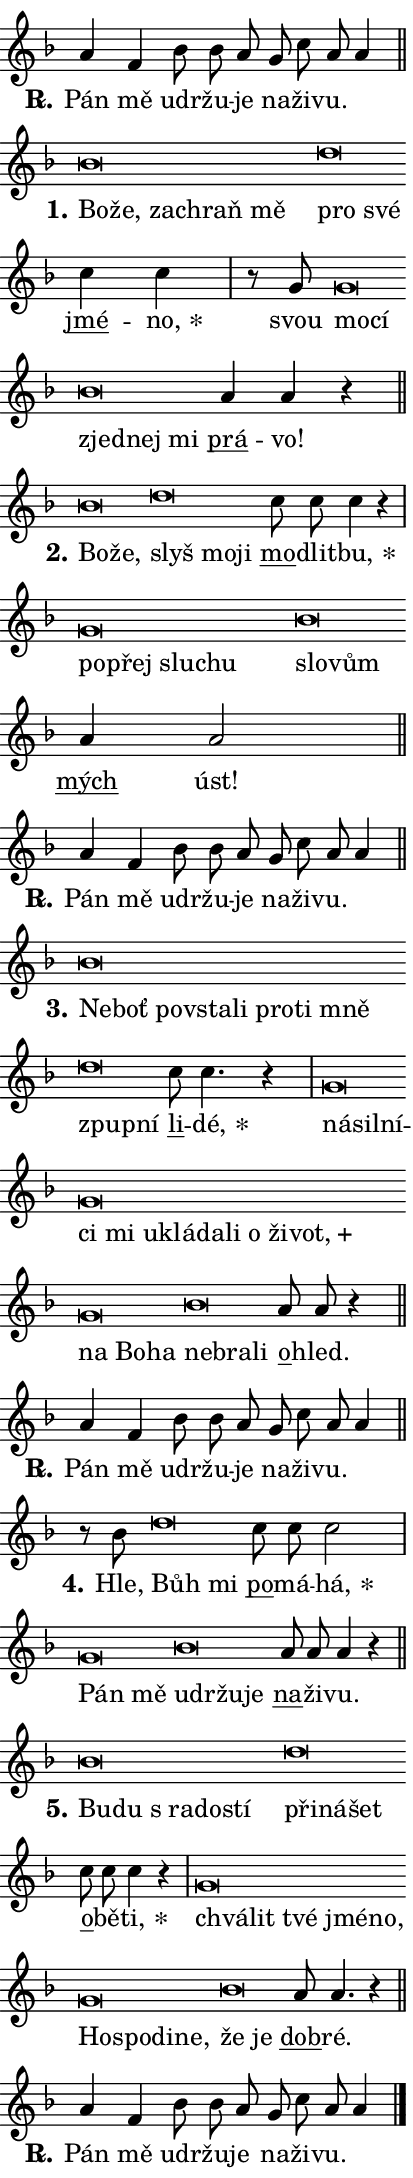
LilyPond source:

\version "2.24.0"
\header { tagline = "" }
\paper {
  indent = 0\cm
  top-margin = 0\cm
  right-margin = 0.13\cm % to fit lyric hyphens
  bottom-margin = 0\cm
  left-margin = 0\cm
  paper-width = 7\cm
  page-breaking = #ly:one-page-breaking
  system-system-spacing.basic-distance = #11
  score-system-spacing.basic-distance = #11
  ragged-last = ##f
}


%% Author: Thomas Morley
%% https://lists.gnu.org/archive/html/lilypond-user/2020-05/msg00002.html
#(define (line-position grob)
"Returns position of @var[grob} in current system:
   @code{'start}, if at first time-step
   @code{'end}, if at last time-step
   @code{'middle} otherwise
"
  (let* ((col (ly:item-get-column grob))
         (ln (ly:grob-object col 'left-neighbor))
         (rn (ly:grob-object col 'right-neighbor))
         (col-to-check-left (if (ly:grob? ln) ln col))
         (col-to-check-right (if (ly:grob? rn) rn col))
         (break-dir-left
           (and
             (ly:grob-property col-to-check-left 'non-musical #f)
             (ly:item-break-dir col-to-check-left)))
         (break-dir-right
           (and
             (ly:grob-property col-to-check-right 'non-musical #f)
             (ly:item-break-dir col-to-check-right))))
        (cond ((eqv? 1 break-dir-left) 'start)
              ((eqv? -1 break-dir-right) 'end)
              (else 'middle))))

#(define (tranparent-at-line-position vctor)
  (lambda (grob)
  "Relying on @code{line-position} select the relevant enry from @var{vctor}.
Used to determine transparency,"
    (case (line-position grob)
      ((end) (not (vector-ref vctor 0)))
      ((middle) (not (vector-ref vctor 1)))
      ((start) (not (vector-ref vctor 2))))))

noteHeadBreakVisibility =
#(define-music-function (break-visibility)(vector?)
"Makes @code{NoteHead}s transparent relying on @var{break-visibility}"
#{
  \override NoteHead.transparent =
    #(tranparent-at-line-position break-visibility)
#})

#(define delete-ledgers-for-transparent-note-heads
  (lambda (grob)
    "Reads whether a @code{NoteHead} is transparent.
If so this @code{NoteHead} is removed from @code{'note-heads} from
@var{grob}, which is supposed to be @code{LedgerLineSpanner}.
As a result ledgers are not printed for this @code{NoteHead}"
    (let* ((nhds-array (ly:grob-object grob 'note-heads))
           (nhds-list
             (if (ly:grob-array? nhds-array)
                 (ly:grob-array->list nhds-array)
                 '()))
           ;; Relies on the transparent-property being done before
           ;; Staff.LedgerLineSpanner.after-line-breaking is executed.
           ;; This is fragile ...
           (to-keep
             (remove
               (lambda (nhd)
                 (ly:grob-property nhd 'transparent #f))
               nhds-list)))
      ;; TODO find a better method to iterate over grob-arrays, similiar
      ;; to filter/remove etc for lists
      ;; For now rebuilt from scratch
      (set! (ly:grob-object grob 'note-heads)  '())
      (for-each
        (lambda (nhd)
          (ly:pointer-group-interface::add-grob grob 'note-heads nhd))
        to-keep))))

squashNotes = {
  \override NoteHead.X-extent = #'(-0.2 . 0.2)
  \override NoteHead.Y-extent = #'(-0.75 . 0)
  \override NoteHead.stencil =
    #(lambda (grob)
       (let ((pos (ly:grob-property grob 'staff-position)))
         (begin
           (if (< pos -7) (display "ERROR: Lower brevis then expected\n") (display ""))
           (if (<= pos -6) ly:text-interface::print ly:note-head::print))))
}
unSquashNotes = {
  \revert NoteHead.X-extent
  \revert NoteHead.Y-extent
  \revert NoteHead.stencil
}

hideNotes = \noteHeadBreakVisibility #begin-of-line-visible
unHideNotes = \noteHeadBreakVisibility #all-visible

% work-around for resetting accidentals
% https://lilypond.org/doc/v2.23/Documentation/notation/displaying-rhythms#unmetered-music
cadenzaMeasure = {
  \cadenzaOff
  \partial 1024 s1024
  \cadenzaOn
}

#(define-markup-command (accent layout props text) (markup?)
  "Underline accented syllable"
  (interpret-markup layout props
    #{\markup \override #'(offset . 4.3) \underline { #text }#}))

responsum = \markup \concat {
  "R" \hspace #-1.05 \path #0.1 #'((moveto 0 0.07) (lineto 0.9 0.8)) \hspace #0.05 "."
}

spaceSize = #0.6828661417322834 % exact space size for TeX Gyre Schola

\layout {
  \context {
    \Staff
    \remove "Time_signature_engraver"
    \override LedgerLineSpanner.after-line-breaking = #delete-ledgers-for-transparent-note-heads
  }
  \context {
    \Lyrics {
      \override LyricSpace.minimum-distance = \spaceSize
      \override LyricText.font-name = #"TeX Gyre Schola"
      \override LyricText.font-size = 1
      \override StanzaNumber.font-name = #"TeX Gyre Schola Bold"
      \override StanzaNumber.font-size = 1
    }
  }
  \context {
    \Score 
    \override NoteHead.text =
      #(lambda (grob) 
        (let ((pos (ly:grob-property grob 'staff-position)))
          #{\markup {
            \combine
              \halign #-0.55 \raise #(if (= pos -6) 0 0.5) \override #'(thickness . 2) \draw-line #'(3.2 . 0)
              \musicglyph "noteheads.sM1"
          }#}))
  }
}

% magnetic-lyrics.ily
%
%   written by
%     Jean Abou Samra <jean@abou-samra.fr>
%     Werner Lemberg <wl@gnu.org>
%
%   adapted by
%     Jiri Hon <jiri.hon@gmail.com>
%
% Version 2022-Apr-15

% https://www.mail-archive.com/lilypond-user@gnu.org/msg149350.html

#(define (Left_hyphen_pointer_engraver context)
   "Collect syllable-hyphen-syllable occurrences in lyrics and store
them in properties.  This engraver only looks to the left.  For
example, if the lyrics input is @code{foo -- bar}, it does the
following.

@itemize @bullet
@item
Set the @code{text} property of the @code{LyricHyphen} grob between
@q{foo} and @q{bar} to @code{foo}.

@item
Set the @code{left-hyphen} property of the @code{LyricText} grob with
text @q{foo} to the @code{LyricHyphen} grob between @q{foo} and
@q{bar}.
@end itemize

Use this auxiliary engraver in combination with the
@code{lyric-@/text::@/apply-@/magnetic-@/offset!} hook."
   (let ((hyphen #f)
         (text #f))
     (make-engraver
      (acknowledgers
       ((lyric-syllable-interface engraver grob source-engraver)
        (set! text grob)))
      (end-acknowledgers
       ((lyric-hyphen-interface engraver grob source-engraver)
        ;(when (not (grob::has-interface grob 'lyric-space-interface))
          (set! hyphen grob)));)
      ((stop-translation-timestep engraver)
       (when (and text hyphen)
         (ly:grob-set-object! text 'left-hyphen hyphen))
       (set! text #f)
       (set! hyphen #f)))))

#(define (lyric-text::apply-magnetic-offset! grob)
   "If the space between two syllables is less than the value in
property @code{LyricText@/.details@/.squash-threshold}, move the right
syllable to the left so that it gets concatenated with the left
syllable.

Use this function as a hook for
@code{LyricText@/.after-@/line-@/breaking} if the
@code{Left_@/hyphen_@/pointer_@/engraver} is active."
   (let ((hyphen (ly:grob-object grob 'left-hyphen #f)))
     (when hyphen
       (let ((left-text (ly:spanner-bound hyphen LEFT)))
         (when (grob::has-interface left-text 'lyric-syllable-interface)
           (let* ((common (ly:grob-common-refpoint grob left-text X))
                  (this-x-ext (ly:grob-extent grob common X))
                  (left-x-ext
                   (begin
                     ;; Trigger magnetism for left-text.
                     (ly:grob-property left-text 'after-line-breaking)
                     (ly:grob-extent left-text common X)))
                  ;; `delta` is the gap width between two syllables.
                  (delta (- (interval-start this-x-ext)
                            (interval-end left-x-ext)))
                  (details (ly:grob-property grob 'details))
                  (threshold (assoc-get 'squash-threshold details 0.2)))
             (when (< delta threshold)
               (let* (;; We have to manipulate the input text so that
                      ;; ligatures crossing syllable boundaries are not
                      ;; disabled.  For languages based on the Latin
                      ;; script this is essentially a beautification.
                      ;; However, for non-Western scripts it can be a
                      ;; necessity.
                      (lt (ly:grob-property left-text 'text))
                      (rt (ly:grob-property grob 'text))
                      (is-space (grob::has-interface hyphen 'lyric-space-interface))
                      (space (if is-space " " ""))
                      (extra-delta (if is-space spaceSize 0))
                      ;; Append new syllable.
                      (ltrt-space (if (and (string? lt) (string? rt))
                                (string-append lt space rt)
                                (make-concat-markup (list lt space rt))))
                      ;; Right-align `ltrt` to the right side.
                      (ltrt-space-markup (grob-interpret-markup
                               grob
                               (make-translate-markup
                                (cons (interval-length this-x-ext) 0)
                                (make-right-align-markup ltrt-space)))))
                 (begin
                   ;; Don't print `left-text`.
                   (ly:grob-set-property! left-text 'stencil #f)
                   ;; Set text and stencil (which holds all collected
                   ;; syllables so far) and shift it to the left.
                   (ly:grob-set-property! grob 'text ltrt-space)
                   (ly:grob-set-property! grob 'stencil ltrt-space-markup)
                   (ly:grob-translate-axis! grob (- (- delta extra-delta)) X))))))))))


#(define (lyric-hyphen::displace-bounds-first grob)
   ;; Make very sure this callback isn't triggered too early.
   (let ((left (ly:spanner-bound grob LEFT))
         (right (ly:spanner-bound grob RIGHT)))
     (ly:grob-property left 'after-line-breaking)
     (ly:grob-property right 'after-line-breaking)
     (ly:lyric-hyphen::print grob)))

squashThreshold = #0.4

\layout {
  \context {
    \Lyrics
    \consists #Left_hyphen_pointer_engraver
    \override LyricText.after-line-breaking =
      #lyric-text::apply-magnetic-offset!
    \override LyricHyphen.stencil = #lyric-hyphen::displace-bounds-first
    \override LyricText.details.squash-threshold = \squashThreshold
    \override LyricHyphen.minimum-distance = 0
    \override LyricHyphen.minimum-length = \squashThreshold
  }
}

squashText = \override LyricText.details.squash-threshold = 9999
unSquashText = \override LyricText.details.squash-threshold = \squashThreshold

leftText = \override LyricText.self-alignment-X = #LEFT
unLeftText = \revert LyricText.self-alignment-X

starOffset = #(lambda (grob) 
                (let ((x_offset (ly:self-alignment-interface::aligned-on-x-parent grob)))
                  (if (= x_offset 0) 0 (+ x_offset 1.2))))

star = #(define-music-function (syllable)(string?)
"Append star separator at the end of a syllable"
#{
  \once \override LyricText.X-offset = #starOffset
  \lyricmode { \markup {
    #syllable
    \override #'((font-name . "TeX Gyre Schola Bold")) \hspace #0.2 \lower #0.65 \larger "*"
  } }
#})

starAccent = #(define-music-function (syllable)(string?)
"Append star separator at the end of a syllable and make accent"
#{
  \once \override LyricText.X-offset = #starOffset
  \lyricmode { \markup {
    \accent #syllable
    \override #'((font-name . "TeX Gyre Schola Bold")) \hspace #0.2 \lower #0.65 \larger "*"
  } }
#})

breath = #(define-music-function (syllable)(string?)
"Append breathing indicator at the end of a syllable"
#{
  \lyricmode { \markup { #syllable "+" } }
#})

optionalBreath = #(define-music-function (syllable)(string?)
"Append optional breathing indicator at the end of a syllable"
#{
  \lyricmode { \markup { #syllable "(+)" } }
#})


\score {
    <<
        \new Voice = "melody" { \cadenzaOn \key f \major \relative { a'4 f bes8 bes a g c a a4 \cadenzaMeasure \bar "||" \break } }
        \new Lyrics \lyricsto "melody" { \lyricmode { \set stanza = \responsum
Pán mě udr -- žu -- je na -- ži -- vu. \repeat unfold 1 { \skip 1 } } }
    >>
    \layout {}
}

\score {
    <<
        \new Voice = "melody" { \cadenzaOn \key f \major \relative { \squashNotes bes'\breve*1/16 \hideNotes \breve*1/16 \bar "" \breve*1/16 \bar "" \breve*1/16 \breve*1/16 \bar "" \unHideNotes \unSquashNotes \squashNotes d\breve*1/16 \hideNotes \breve*1/16 \bar "" \unHideNotes \unSquashNotes \bar "" c4 c \cadenzaMeasure \bar "|" r8 g \squashNotes g\breve*1/16 \hideNotes \breve*1/16 \bar "" \unHideNotes \unSquashNotes \squashNotes bes\breve*1/16 \hideNotes \breve*1/16 \breve*1/16 \bar "" \unHideNotes \unSquashNotes \bar "" a4 a r \cadenzaMeasure \bar "||" \break } }
        \new Lyrics \lyricsto "melody" { \lyricmode { \set stanza = "1."
\leftText Bo -- \squashText že, za -- chraň mě \unSquashText pro \squashText své \unLeftText \unSquashText \markup \accent jmé -- \star no, svou \leftText mo -- \squashText cí \unSquashText zjed -- \squashText nej mi \unLeftText \unSquashText \markup \accent prá -- vo! } }
    >>
    \layout {}
}

\score {
    <<
        \new Voice = "melody" { \cadenzaOn \key f \major \relative { \squashNotes bes'\breve*1/16 \hideNotes \breve*1/16 \bar "" \unHideNotes \unSquashNotes \squashNotes d\breve*1/16 \hideNotes \breve*1/16 \breve*1/16 \bar "" \unHideNotes \unSquashNotes \bar "" c8 c c4 r \cadenzaMeasure \bar "|" \squashNotes g\breve*1/16 \hideNotes \breve*1/16 \bar "" \breve*1/16 \breve*1/16 \bar "" \unHideNotes \unSquashNotes \squashNotes bes\breve*1/16 \hideNotes \breve*1/16 \bar "" \unHideNotes \unSquashNotes \bar "" a4 a2 \cadenzaMeasure \bar "||" \break } }
        \new Lyrics \lyricsto "melody" { \lyricmode { \set stanza = "2."
\leftText Bo -- \squashText že, \unSquashText slyš \squashText mo -- ji \unLeftText \unSquashText \markup \accent mo -- dlit -- \star bu, \leftText po -- \squashText přej slu -- chu \unSquashText slo -- \squashText vům \unLeftText \unSquashText \markup \accent mých úst! } }
    >>
    \layout {}
}

\score {
    <<
        \new Voice = "melody" { \cadenzaOn \key f \major \relative { a'4 f bes8 bes a g c a a4 \cadenzaMeasure \bar "||" \break } }
        \new Lyrics \lyricsto "melody" { \lyricmode { \set stanza = \responsum
Pán mě udr -- žu -- je na -- ži -- vu. \repeat unfold 1 { \skip 1 } } }
    >>
    \layout {}
}

\score {
    <<
        \new Voice = "melody" { \cadenzaOn \key f \major \relative { \squashNotes bes'\breve*1/16 \hideNotes \breve*1/16 \bar "" \breve*1/16 \bar "" \breve*1/16 \bar "" \breve*1/16 \bar "" \breve*1/16 \bar "" \breve*1/16 \breve*1/16 \bar "" \unHideNotes \unSquashNotes \squashNotes d\breve*1/16 \hideNotes \breve*1/16 \bar "" \unHideNotes \unSquashNotes \bar "" c8 c4. r4 \cadenzaMeasure \bar "|" \squashNotes g\breve*1/16 \hideNotes \breve*1/16 \bar "" \breve*1/16 \bar "" \breve*1/16 \bar "" \breve*1/16 \bar "" \breve*1/16 \bar "" \breve*1/16 \bar "" \breve*1/16 \bar "" \breve*1/16 \bar "" \breve*1/16 \bar "" \breve*1/16 \bar "" \breve*1/16 \bar "" \breve*1/16 \bar "" \breve*1/16 \breve*1/16 \bar "" \unHideNotes \unSquashNotes \squashNotes bes\breve*1/16 \hideNotes \breve*1/16 \breve*1/16 \bar "" \unHideNotes \unSquashNotes \bar "" a8 a r4 \cadenzaMeasure \bar "||" \break } }
        \new Lyrics \lyricsto "melody" { \lyricmode { \set stanza = "3."
\leftText Ne -- \squashText boť po -- vsta -- li pro -- ti mně \unSquashText zpup -- \squashText ní \unLeftText \unSquashText \markup \accent li -- \star dé, \leftText ná -- \squashText sil -- ní -- ci mi u -- klá -- da -- li o ži -- \breath "vot," na Bo -- ha \unSquashText neb -- \squashText ra -- li \unLeftText \unSquashText \markup \accent o -- hled. } }
    >>
    \layout {}
}

\score {
    <<
        \new Voice = "melody" { \cadenzaOn \key f \major \relative { a'4 f bes8 bes a g c a a4 \cadenzaMeasure \bar "||" \break } }
        \new Lyrics \lyricsto "melody" { \lyricmode { \set stanza = \responsum
Pán mě udr -- žu -- je na -- ži -- vu. \repeat unfold 1 { \skip 1 } } }
    >>
    \layout {}
}

\score {
    <<
        \new Voice = "melody" { \cadenzaOn \key f \major \relative { r8 bes'8 \squashNotes d\breve*1/16 \hideNotes \breve*1/16 \bar "" \unHideNotes \unSquashNotes \bar "" c8 c c2 \cadenzaMeasure \bar "|" \squashNotes g\breve*1/16 \hideNotes \breve*1/16 \bar "" \unHideNotes \unSquashNotes \squashNotes bes\breve*1/16 \hideNotes \breve*1/16 \breve*1/16 \bar "" \unHideNotes \unSquashNotes \bar "" a8 a a4 r \cadenzaMeasure \bar "||" \break } }
        \new Lyrics \lyricsto "melody" { \lyricmode { \set stanza = "4."
Hle, \leftText Bůh \squashText mi \unLeftText \unSquashText \markup \accent po -- má -- \star há, \leftText Pán \squashText mě \unSquashText udr -- \squashText žu -- je \unLeftText \unSquashText \markup \accent na -- ži -- vu. } }
    >>
    \layout {}
}

\score {
    <<
        \new Voice = "melody" { \cadenzaOn \key f \major \relative { \squashNotes bes'\breve*1/16 \hideNotes \breve*1/16 \bar "" \breve*1/16 \bar "" \breve*1/16 \breve*1/16 \bar "" \unHideNotes \unSquashNotes \squashNotes d\breve*1/16 \hideNotes \breve*1/16 \breve*1/16 \bar "" \unHideNotes \unSquashNotes \bar "" c8 c c4 r \cadenzaMeasure \bar "|" \squashNotes g\breve*1/16 \hideNotes \breve*1/16 \bar "" \breve*1/16 \bar "" \breve*1/16 \bar "" \breve*1/16 \bar "" \breve*1/16 \bar "" \breve*1/16 \bar "" \breve*1/16 \breve*1/16 \bar "" \unHideNotes \unSquashNotes \squashNotes bes\breve*1/16 \hideNotes \breve*1/16 \bar "" \unHideNotes \unSquashNotes \bar "" a8 a4. r4 \cadenzaMeasure \bar "||" \break } }
        \new Lyrics \lyricsto "melody" { \lyricmode { \set stanza = "5."
\leftText Bu -- \squashText du "s ra" -- do -- stí \unSquashText při -- \squashText ná -- šet \unLeftText \unSquashText \markup \accent o -- bě -- \star ti, \leftText chvá -- \squashText lit tvé jmé -- no, Ho -- spo -- di -- ne, \unSquashText že \squashText je \unLeftText \unSquashText \markup \accent dob -- ré. } }
    >>
    \layout {}
}

\score {
    <<
        \new Voice = "melody" { \cadenzaOn \key f \major \relative { a'4 f bes8 bes a g c a a4 \cadenzaMeasure \bar "||" \break } \bar "|." }
        \new Lyrics \lyricsto "melody" { \lyricmode { \set stanza = \responsum
Pán mě udr -- žu -- je na -- ži -- vu. \repeat unfold 1 { \skip 1 } } }
    >>
    \layout {}
}
